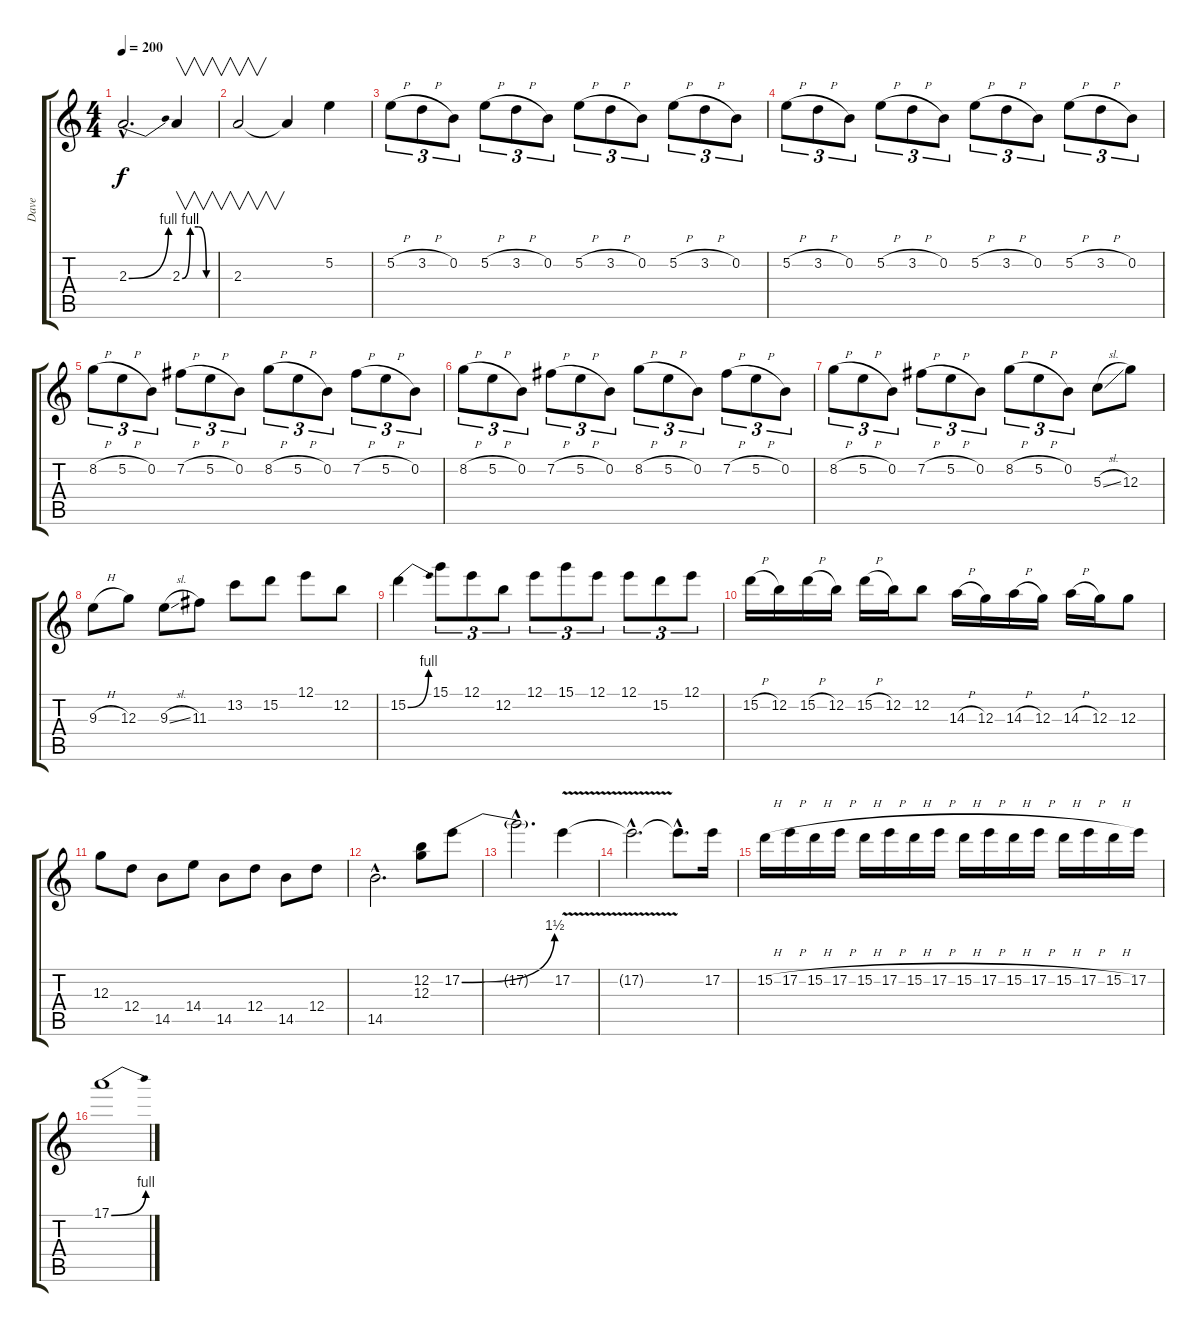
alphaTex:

\track ("Dave" "Dave") {instrument distortionguitar}
\staff {score tabs}
\tuning (E4 B3 G3 D3 A2 E2) {hide}
\ts (4 4)
\tempo 200
\clef g2
\ks c
2.3{be (bend 0 0 60 4) hac}.2{d dy f volume 16 balance 8 instrument distortionguitar} 2.3{be (custom 0 0 15 4 30 4 45 0 60 0)}.4{v} |
2.3.2{v} 2.3{t}.4 5.2.4 |
5.2{h}.8{tu (3 2)} 3.2{h}.8{tu (3 2)} 0.2.8{tu (3 2)} 5.2{h}.8{tu (3 2)} 3.2{h}.8{tu (3 2)} 0.2.8{tu (3 2)} 5.2{h}.8{tu (3 2)} 3.2{h}.8{tu (3 2)} 0.2.8{tu (3 2)} 5.2{h}.8{tu (3 2)} 3.2{h}.8{tu (3 2)} 0.2.8{tu (3 2)} |
5.2{h}.8{tu (3 2)} 3.2{h}.8{tu (3 2)} 0.2.8{tu (3 2)} 5.2{h}.8{tu (3 2)} 3.2{h}.8{tu (3 2)} 0.2.8{tu (3 2)} 5.2{h}.8{tu (3 2)} 3.2{h}.8{tu (3 2)} 0.2.8{tu (3 2)} 5.2{h}.8{tu (3 2)} 3.2{h}.8{tu (3 2)} 0.2.8{tu (3 2)} |
8.2{h}.8{tu (3 2)} 5.2{h}.8{tu (3 2)} 0.2.8{tu (3 2)} 7.2{h}.8{tu (3 2)} 5.2{h}.8{tu (3 2)} 0.2.8{tu (3 2)} 8.2{h}.8{tu (3 2)} 5.2{h}.8{tu (3 2)} 0.2.8{tu (3 2)} 7.2{h}.8{tu (3 2)} 5.2{h}.8{tu (3 2)} 0.2.8{tu (3 2)} |
8.2{h}.8{tu (3 2)} 5.2{h}.8{tu (3 2)} 0.2.8{tu (3 2)} 7.2{h}.8{tu (3 2)} 5.2{h}.8{tu (3 2)} 0.2.8{tu (3 2)} 8.2{h}.8{tu (3 2)} 5.2{h}.8{tu (3 2)} 0.2.8{tu (3 2)} 7.2{h}.8{tu (3 2)} 5.2{h}.8{tu (3 2)} 0.2.8{tu (3 2)} |
8.2{h}.8{tu (3 2)} 5.2{h}.8{tu (3 2)} 0.2.8{tu (3 2)} 7.2{h}.8{tu (3 2)} 5.2{h}.8{tu (3 2)} 0.2.8{tu (3 2)} 8.2{h}.8{tu (3 2)} 5.2{h}.8{tu (3 2)} 0.2.8{tu (3 2)} 5.3{sl}.8 12.3.8 |
9.3{h}.8 12.3.8 9.3{sl}.8 11.3.8 13.2.8 15.2.8 12.1.8 12.2.8 |
15.2{be (bend 0 0 60 4)}.4 15.1.8{tu (3 2)} 12.1.8{tu (3 2)} 12.2.8{tu (3 2)} 12.1.8{tu (3 2)} 15.1.8{tu (3 2)} 12.1.8{tu (3 2)} 12.1.8{tu (3 2)} 15.2.8{tu (3 2)} 12.1.8{tu (3 2)} |
15.2{h}.16 12.2.16 15.2{h}.16 12.2.16 15.2{h}.16 12.2.16 12.2.8 14.3{h}.16 12.3.16 14.3{h}.16 12.3.16 14.3{h}.16 12.3.16 12.3.8 |
12.3.8 12.4.8 14.5.8 14.4.8 14.5.8 12.4.8 14.5.8 12.4.8 |
14.5{hac}.2{d} (12.2 12.3).8 17.2{be (bend 0 0 60 6)}.8 |
17.2{hac t}.2{d} 17.2{v}.4 |
17.2{hac t}.2{d} 17.2{hac t}.8{d} 17.2.16 |
15.2{h}.16 17.2{h}.16 15.2{h}.16 17.2{h}.16 15.2{h}.16 17.2{h}.16 15.2{h}.16 17.2{h}.16 15.2{h}.16 17.2{h}.16 15.2{h}.16 17.2{h}.16 15.2{h}.16 17.2{h}.16 15.2{h}.16 17.2.16 |
17.1{be (bend 0 0 60 4)}.1
